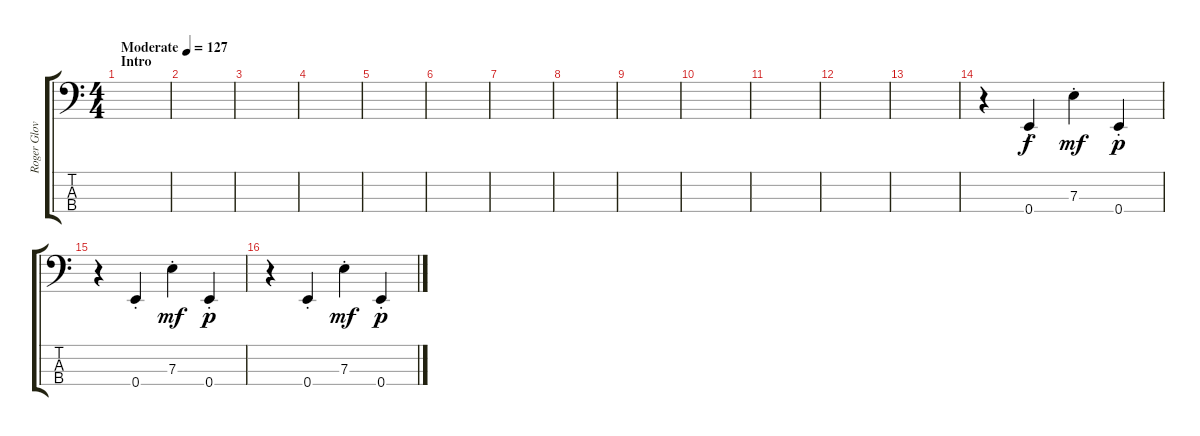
\track ("Roger Glover" "Roger Glov") {instrument electricbasspick}
\staff {score tabs}
\tuning (G2 D2 A1 E1) {hide}
\ts (4 4)
\section ("" "Intro")
\tempo (127 "Moderate")
\clef f4
\ks c
|
|
|
|
|
|
|
|
|
|
|
|
|
r.4 0.4{st}.4 7.3{st}.4{dy mf} 0.4{st}.4{dy p} |
r.4 0.4{st}.4 7.3{st}.4{dy mf} 0.4{st}.4{dy p} |
r.4 0.4{st}.4 7.3{st}.4{dy mf} 0.4{st}.4{dy p}
